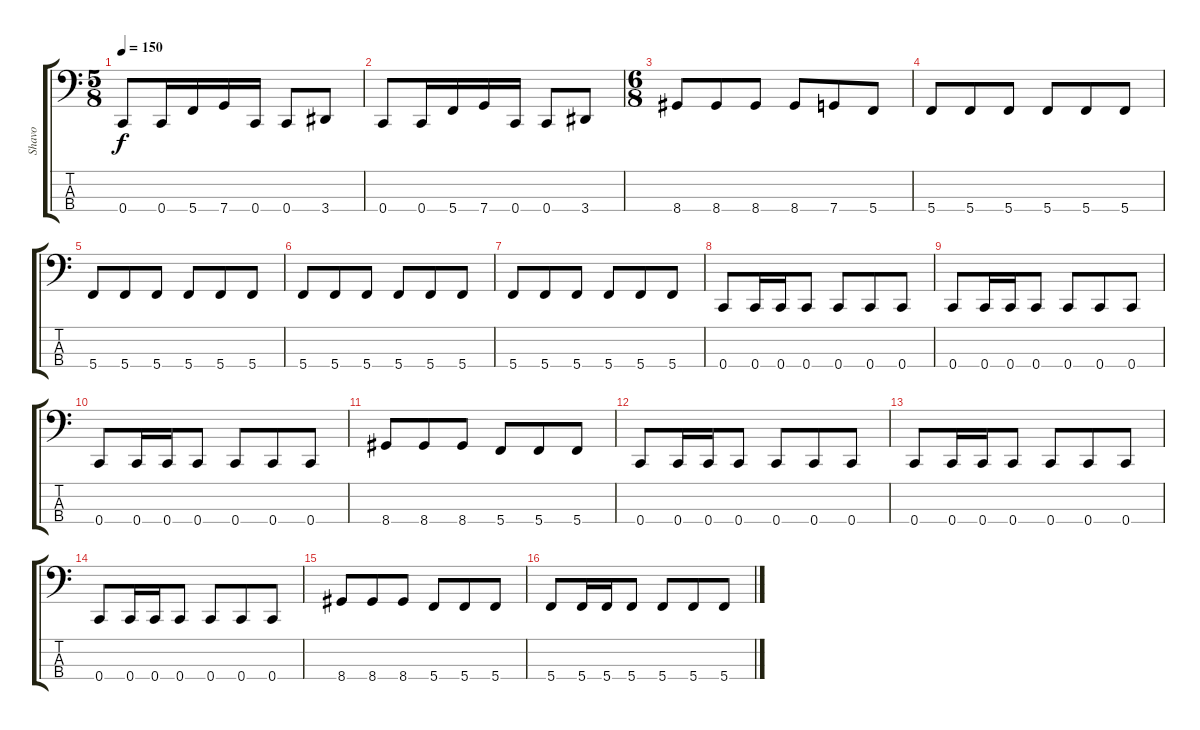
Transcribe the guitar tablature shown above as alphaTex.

\track ("Shavo" "Shavo") {instrument electricbasspick}
\staff {score tabs}
\tuning (F2 C2 G1 C1) {hide}
\ts (5 8)
\tempo 150
\clef f4
\ks c
0.4.8{dy f} 0.4.16 5.4.16 7.4.16 0.4.16 0.4.8 3.4.8 |
0.4.8 0.4.16 5.4.16 7.4.16 0.4.16 0.4.8 3.4.8 |
\ts (6 8)
8.4.8 8.4.8 8.4.8 8.4.8 7.4.8 5.4.8 |
5.4.8 5.4.8 5.4.8 5.4.8 5.4.8 5.4.8 |
5.4.8 5.4.8 5.4.8 5.4.8 5.4.8 5.4.8 |
5.4.8 5.4.8 5.4.8 5.4.8 5.4.8 5.4.8 |
5.4.8 5.4.8 5.4.8 5.4.8 5.4.8 5.4.8 |
0.4.8 0.4.16 0.4.16 0.4.8 0.4.8 0.4.8 0.4.8 |
0.4.8 0.4.16 0.4.16 0.4.8 0.4.8 0.4.8 0.4.8 |
0.4.8 0.4.16 0.4.16 0.4.8 0.4.8 0.4.8 0.4.8 |
8.4.8 8.4.8 8.4.8 5.4.8 5.4.8 5.4.8 |
0.4.8 0.4.16 0.4.16 0.4.8 0.4.8 0.4.8 0.4.8 |
0.4.8 0.4.16 0.4.16 0.4.8 0.4.8 0.4.8 0.4.8 |
0.4.8 0.4.16 0.4.16 0.4.8 0.4.8 0.4.8 0.4.8 |
8.4.8 8.4.8 8.4.8 5.4.8 5.4.8 5.4.8 |
5.4.8 5.4.16 5.4.16 5.4.8 5.4.8 5.4.8 5.4.8
